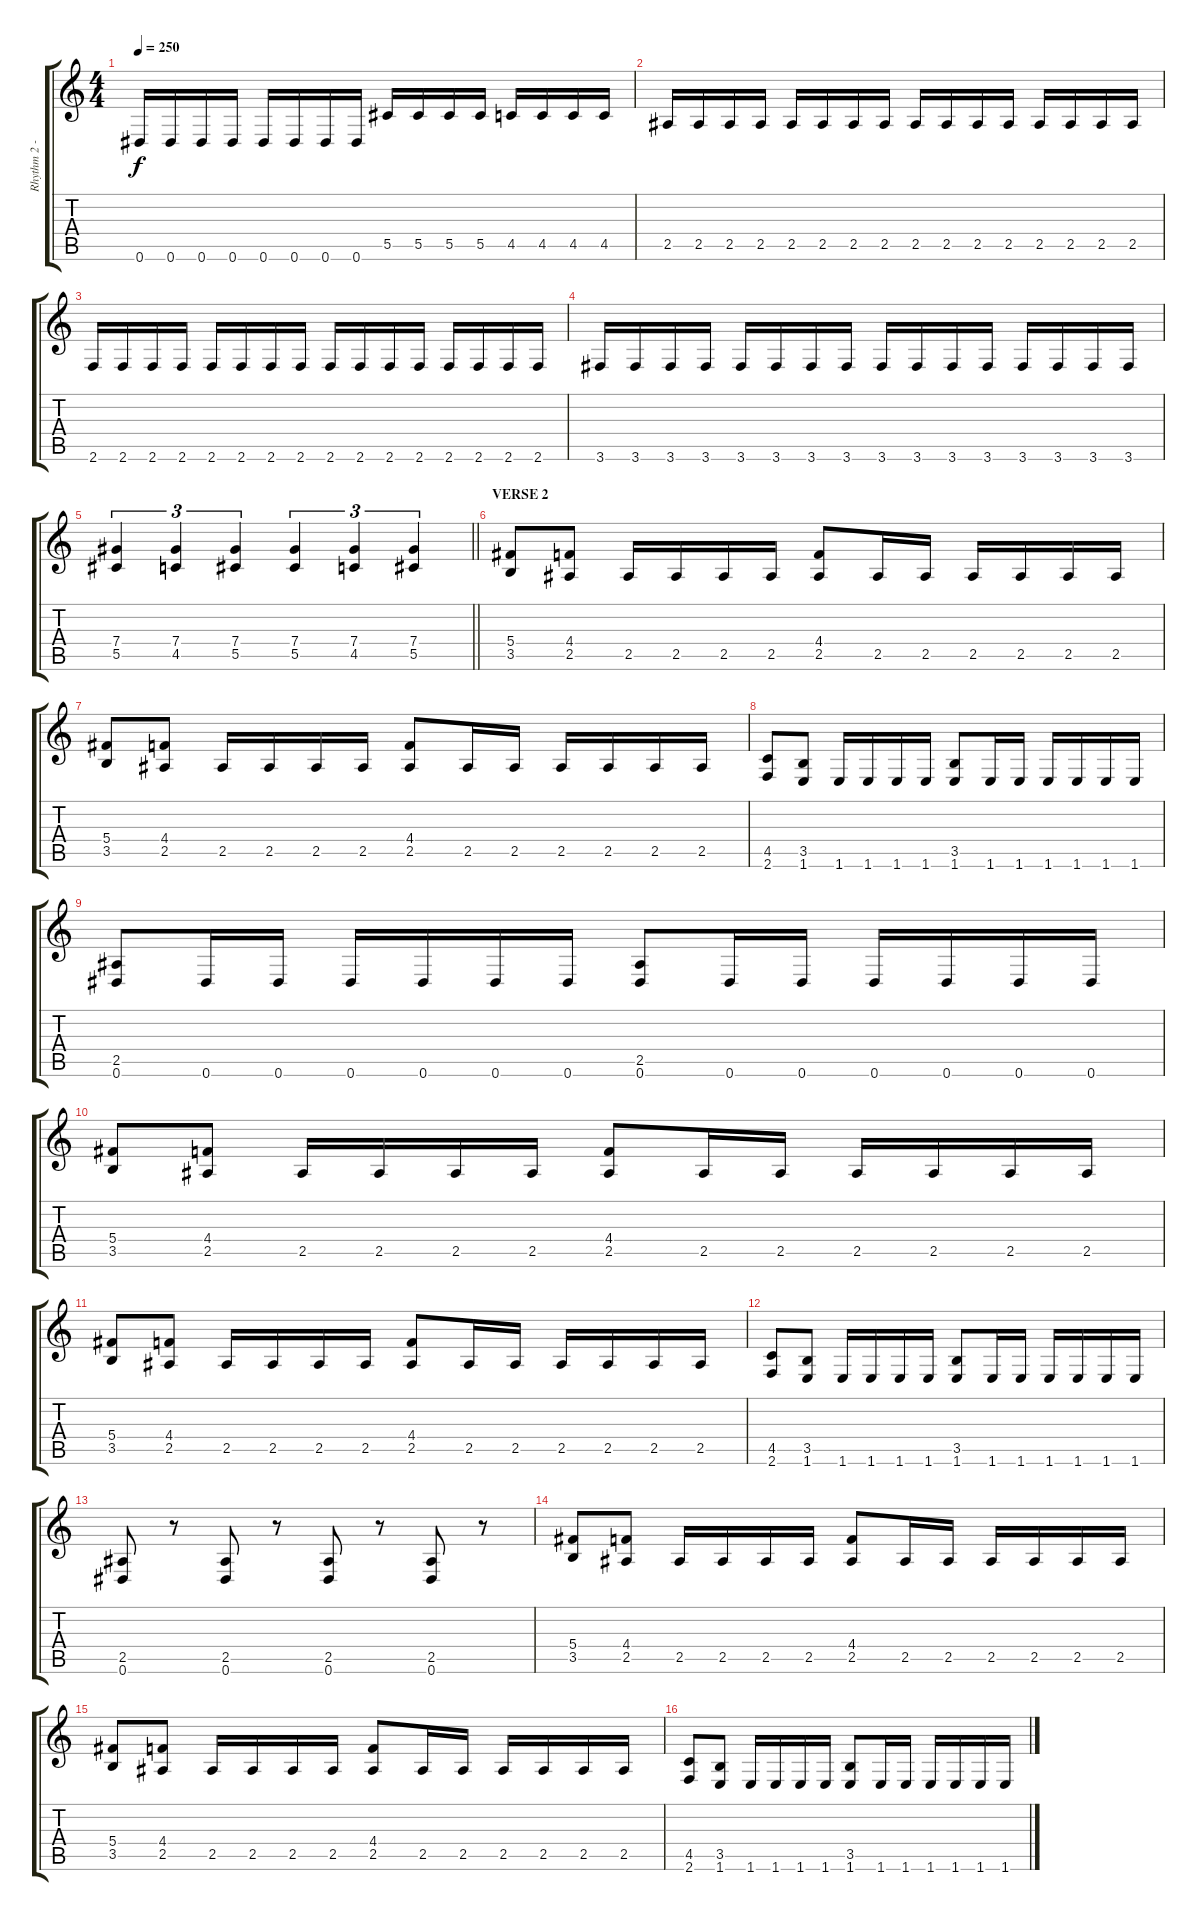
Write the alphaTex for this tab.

\track ("Rhythm 2 - Ronny Dorian" "Rhythm 2 -") {instrument overdrivenguitar}
\staff {score tabs}
\tuning (Eb4 Bb3 Gb3 Db3 Ab2 Eb2) {hide}
\ts (4 4)
\tempo 250
\clef g2
\ks c
0.6.16{dy f} 0.6.16 0.6.16 0.6.16 0.6.16 0.6.16 0.6.16 0.6.16 5.5.16 5.5.16 5.5.16 5.5.16 4.5.16 4.5.16 4.5.16 4.5.16 |
2.5.16 2.5.16 2.5.16 2.5.16 2.5.16 2.5.16 2.5.16 2.5.16 2.5.16 2.5.16 2.5.16 2.5.16 2.5.16 2.5.16 2.5.16 2.5.16 |
2.6.16 2.6.16 2.6.16 2.6.16 2.6.16 2.6.16 2.6.16 2.6.16 2.6.16 2.6.16 2.6.16 2.6.16 2.6.16 2.6.16 2.6.16 2.6.16 |
3.6.16 3.6.16 3.6.16 3.6.16 3.6.16 3.6.16 3.6.16 3.6.16 3.6.16 3.6.16 3.6.16 3.6.16 3.6.16 3.6.16 3.6.16 3.6.16 |
\barLineRight lightlight
(7.4 5.5).4{tu (3 2)} (7.4 4.5).4{tu (3 2)} (7.4 5.5).4{tu (3 2)} (7.4 5.5).4{tu (3 2)} (7.4 4.5).4{tu (3 2)} (7.4 5.5).4{tu (3 2)} |
\section ("" "VERSE 2")
(5.4 3.5).8 (4.4 2.5).8 2.5.16 2.5.16 2.5.16 2.5.16 (4.4 2.5).8 2.5.16 2.5.16 2.5.16 2.5.16 2.5.16 2.5.16 |
(5.4 3.5).8 (4.4 2.5).8 2.5.16 2.5.16 2.5.16 2.5.16 (4.4 2.5).8 2.5.16 2.5.16 2.5.16 2.5.16 2.5.16 2.5.16 |
(4.5 2.6).8 (3.5 1.6).8 1.6.16 1.6.16 1.6.16 1.6.16 (3.5 1.6).8 1.6.16 1.6.16 1.6.16 1.6.16 1.6.16 1.6.16 |
(2.5 0.6).8 0.6.16 0.6.16 0.6.16 0.6.16 0.6.16 0.6.16 (2.5 0.6).8 0.6.16 0.6.16 0.6.16 0.6.16 0.6.16 0.6.16 |
(5.4 3.5).8 (4.4 2.5).8 2.5.16 2.5.16 2.5.16 2.5.16 (4.4 2.5).8 2.5.16 2.5.16 2.5.16 2.5.16 2.5.16 2.5.16 |
(5.4 3.5).8 (4.4 2.5).8 2.5.16 2.5.16 2.5.16 2.5.16 (4.4 2.5).8 2.5.16 2.5.16 2.5.16 2.5.16 2.5.16 2.5.16 |
(4.5 2.6).8 (3.5 1.6).8 1.6.16 1.6.16 1.6.16 1.6.16 (3.5 1.6).8 1.6.16 1.6.16 1.6.16 1.6.16 1.6.16 1.6.16 |
(2.5 0.6).8 r.8 (2.5 0.6).8 r.8 (2.5 0.6).8 r.8 (2.5 0.6).8 r.8 |
(5.4 3.5).8 (4.4 2.5).8 2.5.16 2.5.16 2.5.16 2.5.16 (4.4 2.5).8 2.5.16 2.5.16 2.5.16 2.5.16 2.5.16 2.5.16 |
(5.4 3.5).8 (4.4 2.5).8 2.5.16 2.5.16 2.5.16 2.5.16 (4.4 2.5).8 2.5.16 2.5.16 2.5.16 2.5.16 2.5.16 2.5.16 |
(4.5 2.6).8 (3.5 1.6).8 1.6.16 1.6.16 1.6.16 1.6.16 (3.5 1.6).8 1.6.16 1.6.16 1.6.16 1.6.16 1.6.16 1.6.16
